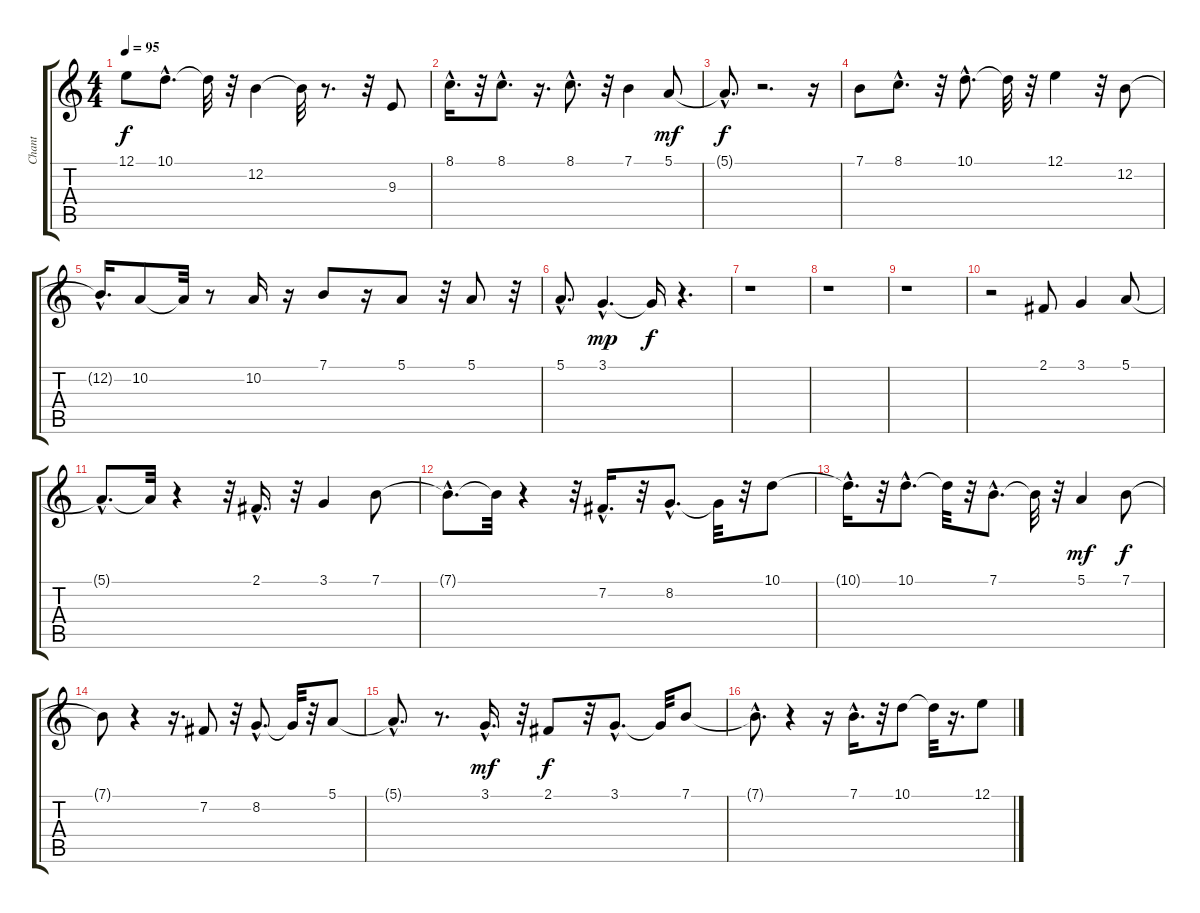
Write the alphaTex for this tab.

\track ("Chant" "Chant") {instrument flute}
\staff {score tabs}
\tuning (E4 B3 G3 D3 A2 E2) {hide}
\ts (4 4)
\tempo 95
\clef g2
\ks c
12.1.8{dy f} 10.1{hac}.8{d} 10.1{t}.32 r.32 12.2.4 12.2{t}.32 r.8{d} r.32 9.3.8 |
8.1{hac}.16{d} r.32 8.1{hac}.8{d} r.16{d} 8.1{hac}.8{d} r.32 7.1.4 5.1.8{dy mf} |
5.1{hac t}.8{d dy f} r.2{d} r.16 |
7.1.8 8.1{hac}.8{d} r.32 10.1{hac}.8{d} 10.1{t}.32 r.32 12.1.4 r.32 12.2.8 |
12.2{hac t}.16{d} 10.2.8 10.2{t}.32 r.8 10.2.16 r.16 7.1.8 r.16 5.1.8 r.32 5.1.8 r.32 |
5.1{hac}.8{d} 3.1{hac}.4{d dy mp} 3.1{t}.16{dy f} r.4{d} |
r.1 |
r.1 |
r.1 |
r.2 2.1.8 3.1.4 5.1.8 |
5.1{hac t}.8{d} 5.1{t}.32 r.4 r.32 2.1{hac}.16{d} r.32 3.1.4 7.1.8 |
7.1{hac t}.8{d} 7.1{t}.32 r.4 r.32 7.2{hac}.16{d} r.32 8.2{hac}.8{d} 8.2{t}.32 r.32 10.1.8 |
10.1{hac t}.16{d} r.32 10.1{hac}.8{d} 10.1{t}.32 r.32 7.1{hac}.8{d} 7.1{t}.32 r.32 5.1.4{dy mf} 7.1.8{dy f} |
7.1{t}.8 r.4 r.16{d} 7.2.8 r.32 8.2{hac}.8{d} 8.2{t}.32 r.32 5.1.8 |
5.1{hac t}.8{d} r.8{d} 3.1{hac}.16{d dy mf} r.32 2.1.8{dy f} r.32 3.1{hac}.8{d} 3.1{t}.32 7.1.8 |
7.1{hac t}.8{d} r.4 r.16 7.1{hac}.16{d} r.32 10.1.8 10.1{t}.32 r.16{d} 12.1.8
